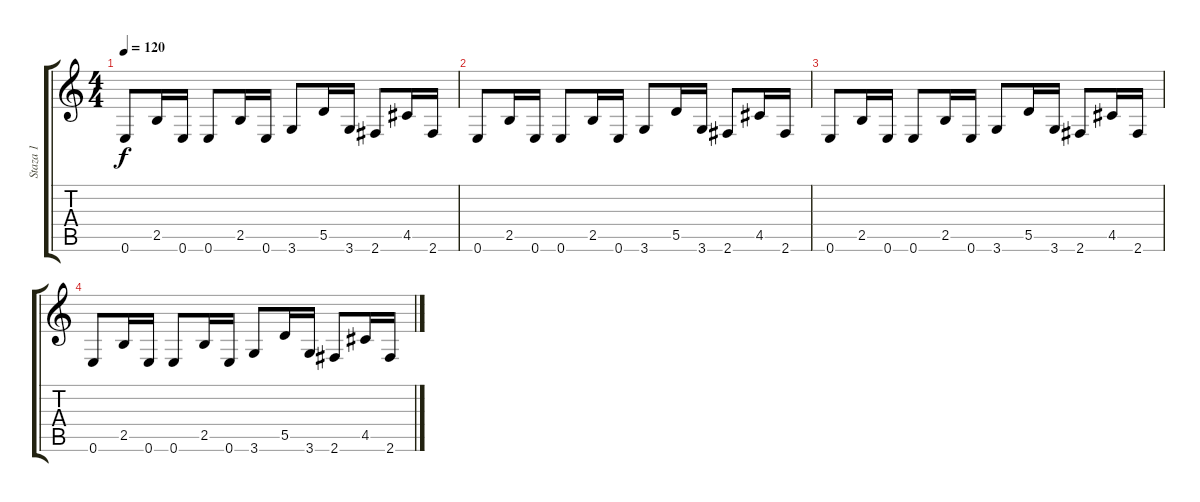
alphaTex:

\track ("Staza 1" "Staza 1") {instrument distortionguitar}
\staff {score tabs}
\tuning (E4 B3 G3 D3 A2 E2) {hide}
\ts (4 4)
\tempo 120
\clef g2
\ks c
0.6.8{dy f} 2.5.16 0.6.16 0.6.8 2.5.16 0.6.16 3.6.8 5.5.16 3.6.16 2.6.8 4.5.16 2.6.16 |
0.6.8 2.5.16 0.6.16 0.6.8 2.5.16 0.6.16 3.6.8 5.5.16 3.6.16 2.6.8 4.5.16 2.6.16 |
0.6.8 2.5.16 0.6.16 0.6.8 2.5.16 0.6.16 3.6.8 5.5.16 3.6.16 2.6.8 4.5.16 2.6.16 |
0.6.8 2.5.16 0.6.16 0.6.8 2.5.16 0.6.16 3.6.8 5.5.16 3.6.16 2.6.8 4.5.16 2.6.16
